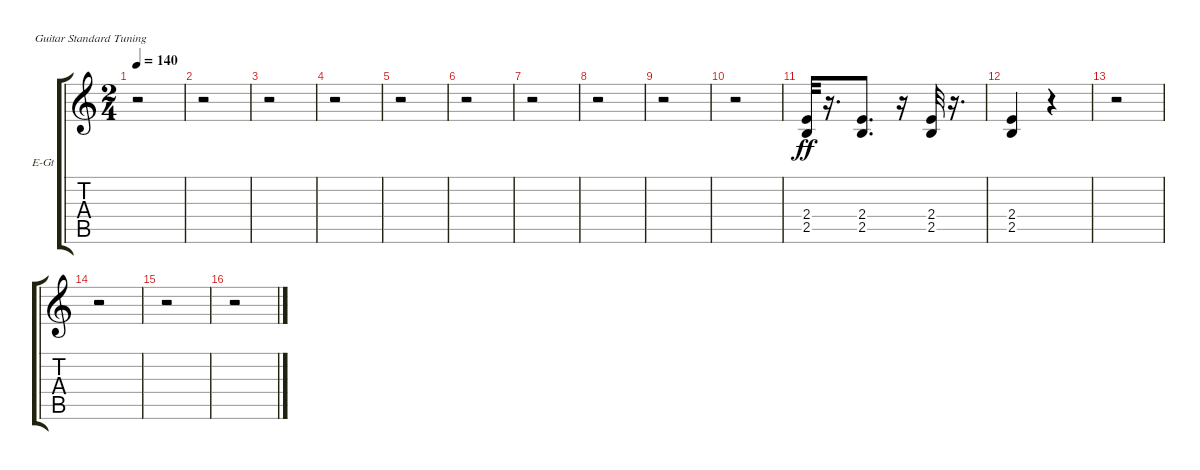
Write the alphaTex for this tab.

\bracketExtendMode groupsimilarinstruments
\firstSystemTrackNameOrientation horizontal
\otherSystemsTrackNameOrientation horizontal
\track ("Гитара 2" "E-Gt") {instrument distortionguitar}
\staff {score tabs}
\tuning (E4 B3 G3 D3 A2 E2)
\ts (2 4)
\tempo 140
\clef g2
\ks c
r.2{dy ff} |
r.2 |
r.2 |
r.2 |
r.2 |
r.2 |
r.2 |
r.2 |
r.2 |
r.2 |
(2.4 2.5).32 r.16{d} (2.4 2.5).8{d} r.16 (2.4 2.5).32 r.16{d} |
(2.4 2.5).4 r.4 |
r.2 |
r.2 |
r.2 |
r.2
